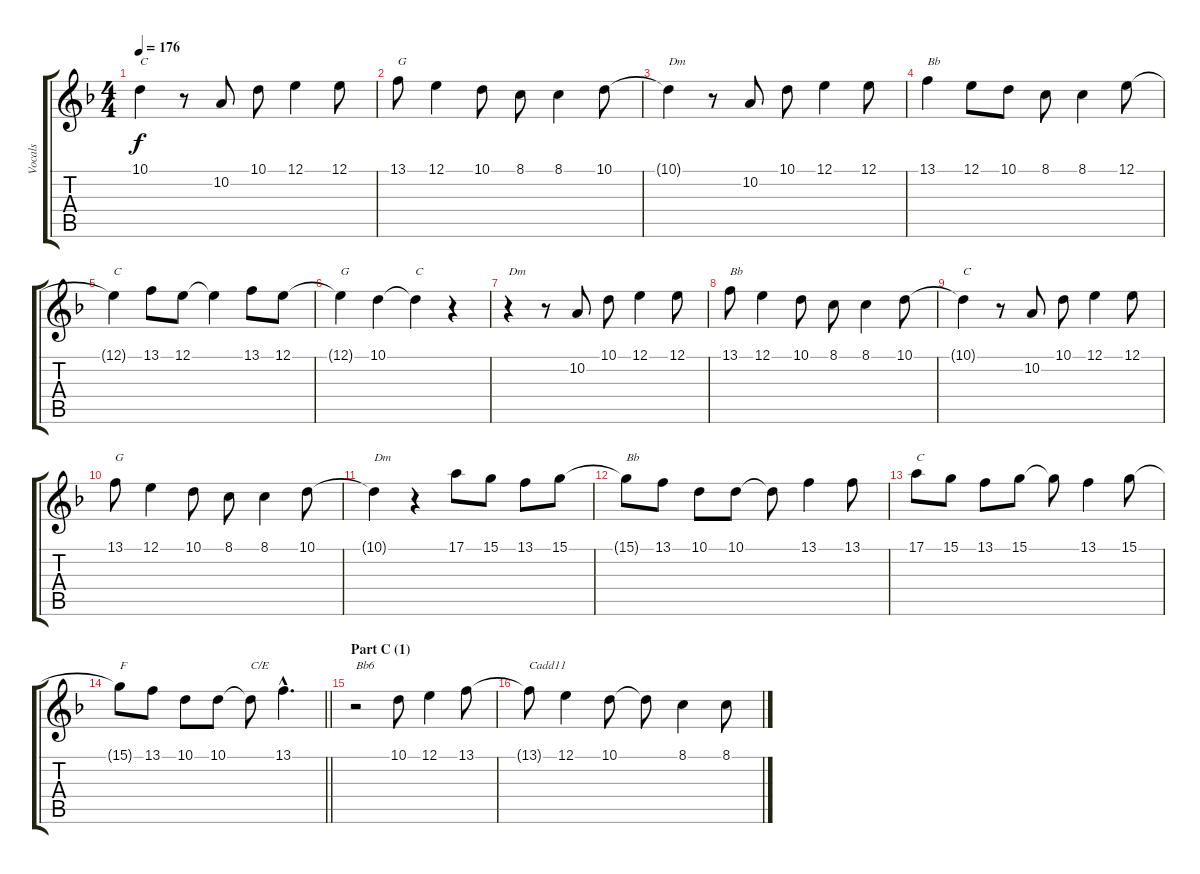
\track ("Vocals" "Vocals") {instrument trumpet}
\staff {score tabs}
\tuning (E4 B3 G3 D3 A2 E2) {hide}
\ts (4 4)
\tempo 176
\clef g2
\ks f
10.1{t}.4{txt "C" dy f} r.8 10.2.8 10.1.8 12.1.4 12.1.8 |
13.1.8{txt "G"} 12.1.4 10.1.8 8.1.8 8.1.4 10.1.8 |
10.1{t}.4{txt "Dm"} r.8 10.2.8 10.1.8 12.1.4 12.1.8 |
13.1.4{txt "Bb"} 12.1.8 10.1.8 8.1.8 8.1.4 12.1.8 |
12.1{t}.4{txt "C"} 13.1.8 12.1.8 12.1{t}.4 13.1.8 12.1.8 |
12.1{t}.4{txt "G"} 10.1.4 10.1{t}.4{txt "C"} r.4 |
r.4{txt "Dm"} r.8 10.2.8 10.1.8 12.1.4 12.1.8 |
13.1.8{txt "Bb"} 12.1.4 10.1.8 8.1.8 8.1.4 10.1.8 |
10.1{t}.4{txt "C"} r.8 10.2.8 10.1.8 12.1.4 12.1.8 |
13.1.8{txt "G"} 12.1.4 10.1.8 8.1.8 8.1.4 10.1.8 |
10.1{t}.4{txt "Dm"} r.4 17.1.8 15.1.8 13.1.8 15.1.8 |
15.1{t}.8{txt "Bb"} 13.1.8 10.1.8 10.1.8 10.1{t}.8 13.1.4 13.1.8 |
17.1.8{txt "C"} 15.1.8 13.1.8 15.1.8 15.1{t}.8 13.1.4 15.1.8 |
\barLineRight lightlight
15.1{t}.8{txt "F"} 13.1.8 10.1.8 10.1.8 10.1{t}.8{txt "C/E"} 13.1{hac}.4{d} |
\section ("" "Part C (1)")
r.2{txt "Bb6"} 10.1.8 12.1.4 13.1.8 |
13.1{t}.8{txt "Cadd11"} 12.1.4 10.1.8 10.1{t}.8 8.1.4 8.1.8
